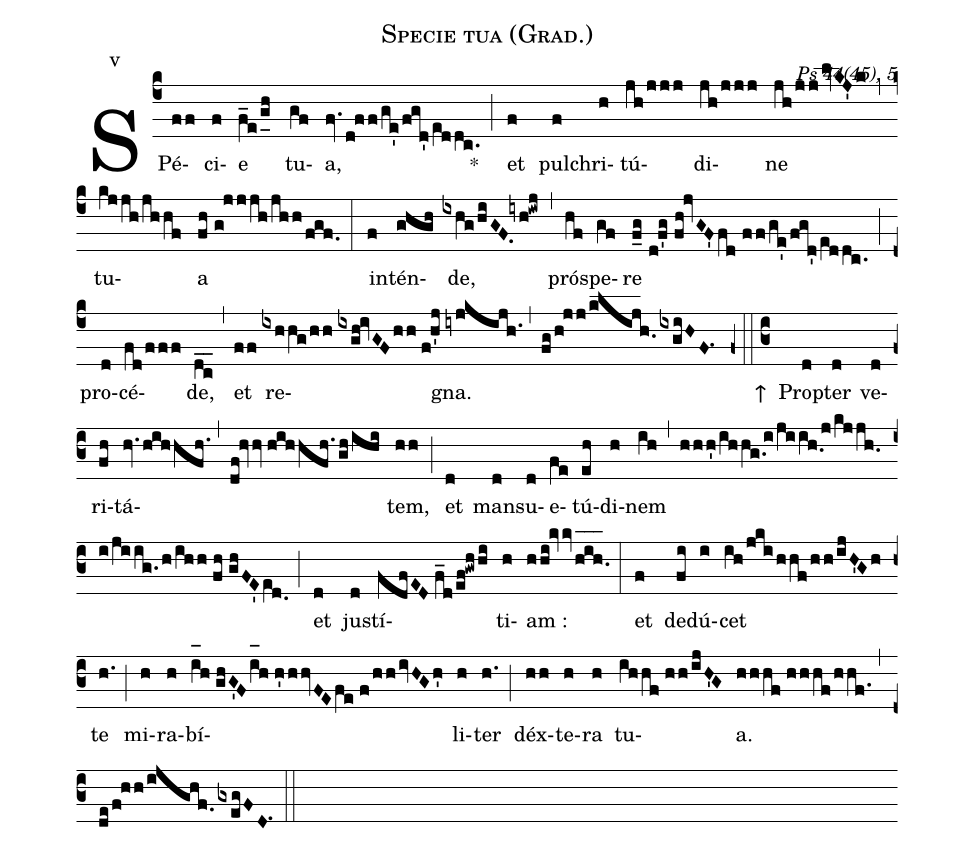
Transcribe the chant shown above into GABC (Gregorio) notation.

name:Specie tua (Grad.);
commentary: Ps 44(45), 5;
mode:v;
%%
(c4) SPé(ff)ci(f)e(f_e/g_[uh:l]h) tu(gf)a,(fv.d!ff/ge'/fgd'/e[ll:1]ddc.) *(;) et(f) pul(f)chri(h)tú(jh/jjj)di(jh/jjj)ne(jh/jjlvKJ'k) (,) tu(kjjh/jhhf)a(fh//g!jjjh/jhh/fgf.) (:) in(f)tén(ghgh)de,(ixhg/hiGF./[-1]iyh!iwj) (,) pró(hf)spe(gf)re(f_g//d!f'g//fh!jvGF'fd//ff/ge'/fgd'/e[ll:1]ddc.) (;) pro(d)cé(fd/fff)de,(dc__) (,) et(ff) re(ixhhg/hh//ixgh!ivGFhh//f!h'j)gna.(iyjkijh.) (,) (fg/h!jj/klijh.0ixgiHF.1) (z0::c3) ↑() Pro(d)pter(d) ve(d)ri(fh)tá(hv.hihhfh.)(,)(df!hvv//hihhfh./gh/ihi)tem,(hh) (;) et(d) man(d)su(d)e(fe)tú(eh)di(h)nem(ih) (,) (hhh'/ihhg./[-0.5]i/jiih.0/[-0.5]j/kjjh.0/[-0.5]i/jiig./h/ihh//fh//ghFE'e[ll:1]d.0) (;) et(d) ju(d)stí(fdfED//f_d/ef!gwhhi)ti(h)am :(hhi!kvvh_[oh:h]i_[oh:h]h._[oh:h]) (:) et(f) de(fi)dú(i)cet(ih/jkihhf/hh/ijH'Gh) te(h.) (;) mi(h)ra(h)bí(i_[oh:h]h//ghG'Fi_[oh:h]h//h'hhvFEfe//f/hhivHGh')li(h)ter(h.) (;) déx(hh)te(h)ra(h) tu(ihhf//hh/ijH'G)a.(hhhf//hhhf/hhf.) (,) (de/f!hh/ijghf.0gxegFD.1) (::)
